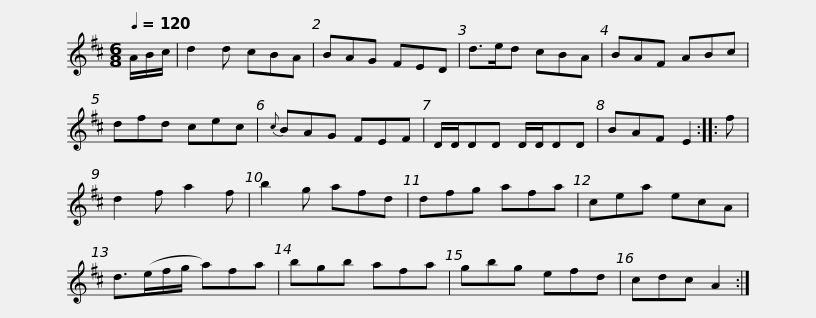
X:1
L:1/8
Q:1/4=120
M:6/8
I:linebreak $
K:D
V:1 treble
V:1
 A/B/c/ | d2 d cBA | BAG FED | d>ed cBA | BAF ABc | %5
 dfd cec |{c} BAG FEF |$ D/D/DD D/D/DD | BAF E2 :: f | %10
 d2 f a2 f | b2 g afd | dfg afa | cea ecA | d>(ef/g/ a)fa |$ %15
 bgb afa | gbg efd | cdc A2 :| %18
